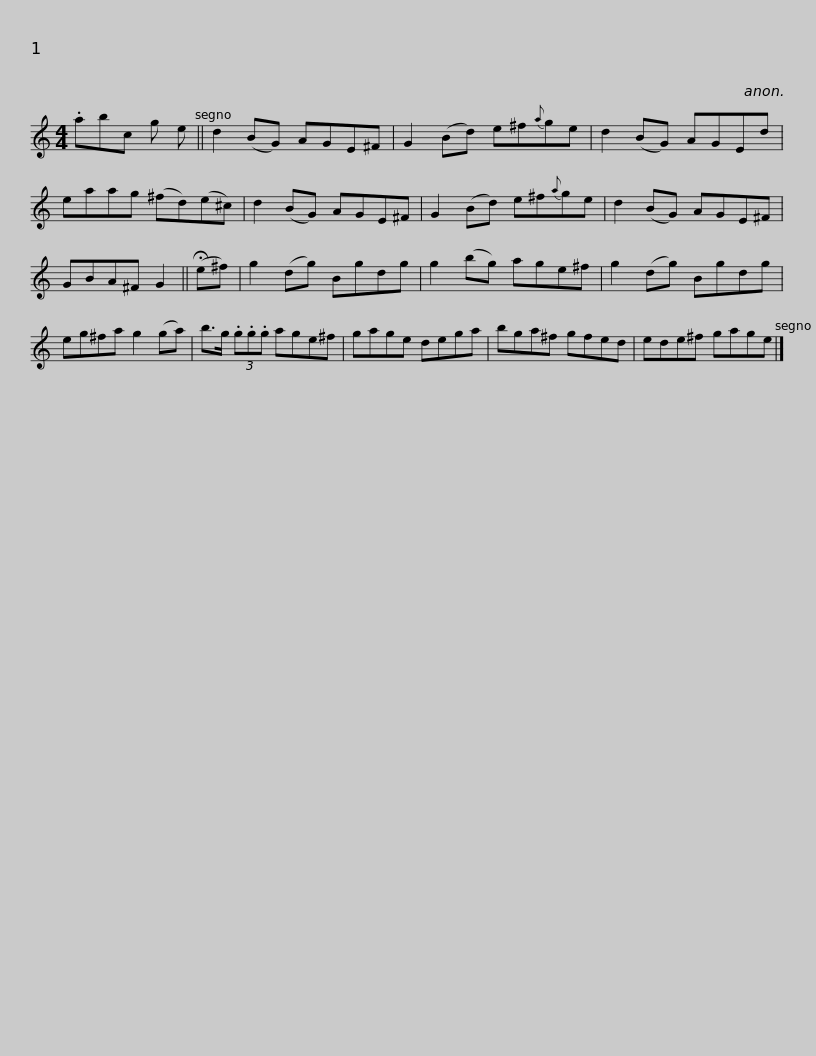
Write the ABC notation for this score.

X:1
L:1/8
M:4/4
I:linebreak $
K:C
V:1 treble
V:1
 .abc g e || d2 (BG) AGE^F | G2 (Bd) e^f{a}ge | d2 (BG) AGEd | eaag (^fd)(e^c) | %5
 d2 (BG) AGE^F |$ G2 (Bd) e^f{a}ge | d2 (BG) AGE^F | GBA^F G2 || (!fermata!e^f) | %10
 g2 (dg) Bgdg | g2 (bg) age^f | g2 (dg) Bgdg |$ eg^fa g2 (ga) | b>g (3.g.g.g age^f | %15
 gage dega | bga^f gfed | ede^f gage |] %18
